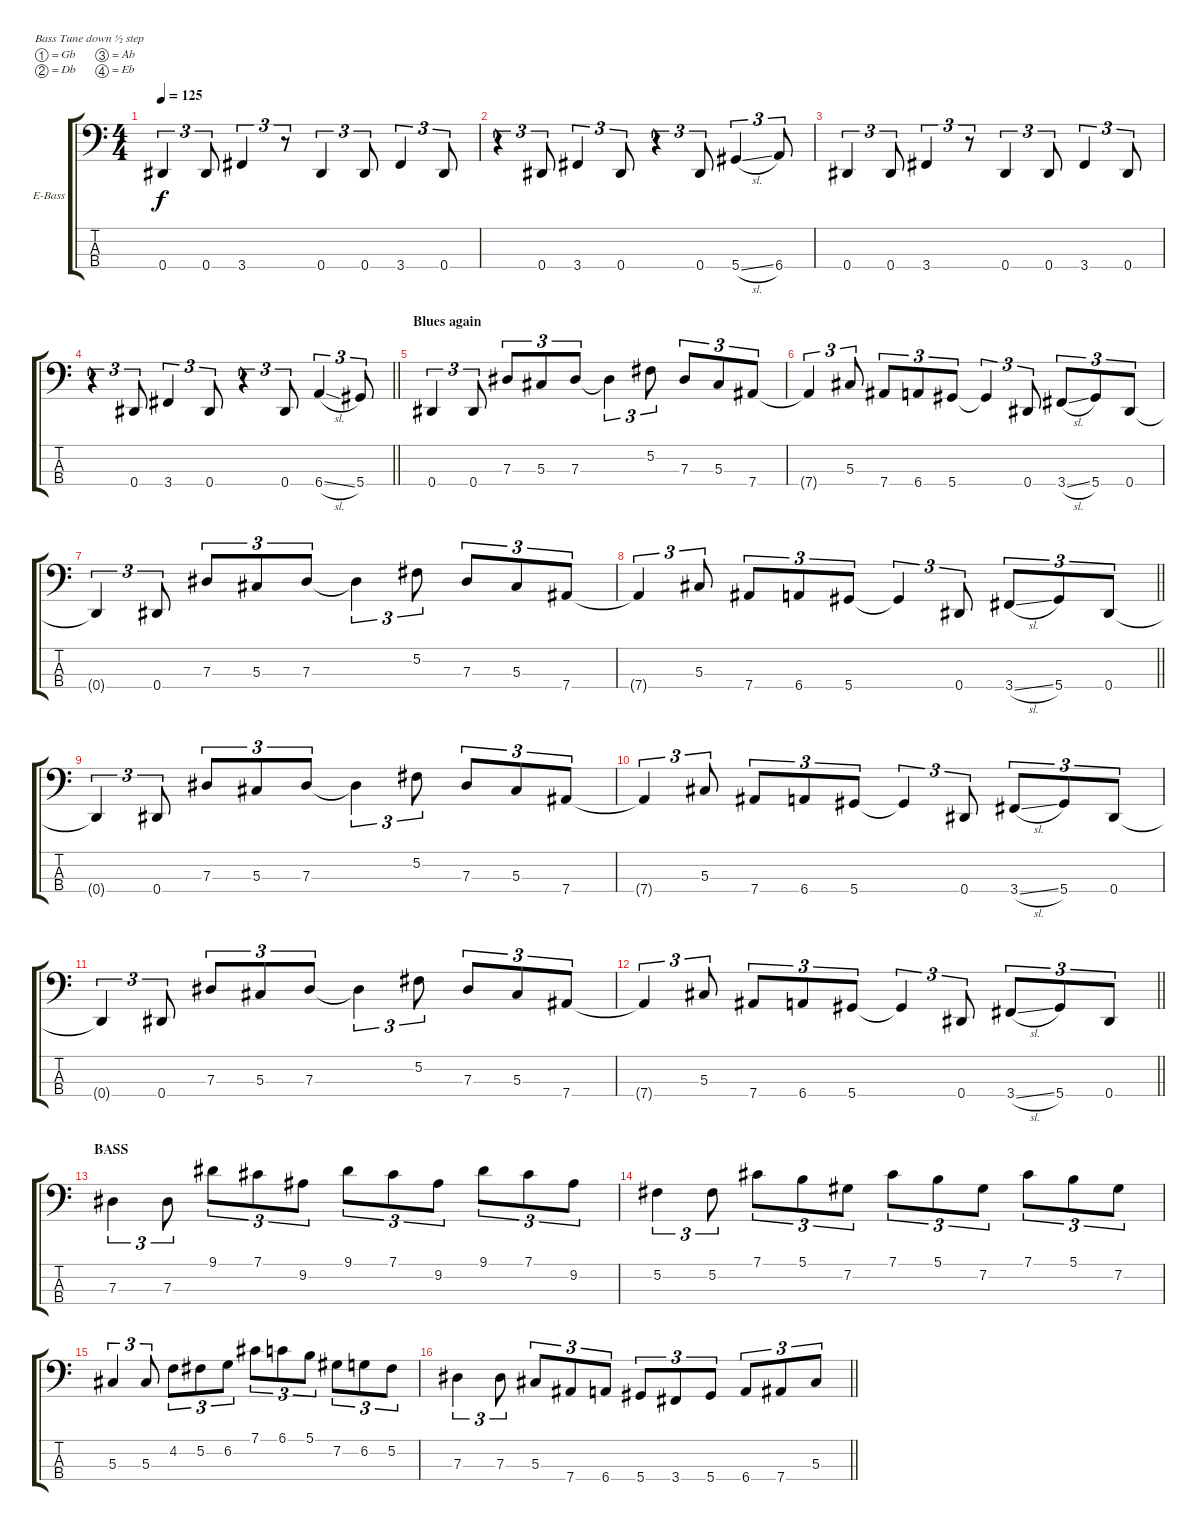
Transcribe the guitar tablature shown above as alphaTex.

\bracketExtendMode groupsimilarinstruments
\firstSystemTrackNameOrientation horizontal
\otherSystemsTrackNameOrientation horizontal
\track ("Geezer" "E-Bass") {instrument electricbassfinger}
\staff {score tabs}
\tuning (Gb2 Db2 Ab1 Eb1)
\ts (4 4)
\tempo 125
\clef f4
\ks c
0.4.4{tu (3 2) dy f} 0.4.8{tu (3 2)} 3.4.4{tu (3 2)} r.8{tu (3 2)} 0.4.4{tu (3 2)} 0.4.8{tu (3 2)} 3.4.4{tu (3 2)} 0.4.8{tu (3 2)} |
r.4{tu (3 2)} 0.4.8{tu (3 2)} 3.4.4{tu (3 2)} 0.4.8{tu (3 2)} r.4{tu (3 2)} 0.4.8{tu (3 2)} 5.4{sl}.4{tu (3 2)} 6.4.8{tu (3 2)} |
0.4.4{tu (3 2)} 0.4.8{tu (3 2)} 3.4.4{tu (3 2)} r.8{tu (3 2)} 0.4.4{tu (3 2)} 0.4.8{tu (3 2)} 3.4.4{tu (3 2)} 0.4.8{tu (3 2)} |
\barLineRight lightlight
r.4{tu (3 2)} 0.4.8{tu (3 2)} 3.4.4{tu (3 2)} 0.4.8{tu (3 2)} r.4{tu (3 2)} 0.4.8{tu (3 2)} 6.4{sl}.4{tu (3 2)} 5.4.8{tu (3 2)} |
\section ("" "Blues again")
0.4.4{tu (3 2)} 0.4.8{tu (3 2)} 7.3.8{tu (3 2)} 5.3.8{tu (3 2)} 7.3.8{tu (3 2)} 7.3{t}.4{tu (3 2)} 5.2.8{tu (3 2)} 7.3.8{tu (3 2)} 5.3.8{tu (3 2)} 7.4.8{tu (3 2)} |
7.4{t}.4{tu (3 2)} 5.3.8{tu (3 2)} 7.4.8{tu (3 2)} 6.4.8{tu (3 2)} 5.4.8{tu (3 2)} 5.4{t}.4{tu (3 2)} 0.4.8{tu (3 2)} 3.4{sl}.8{tu (3 2)} 5.4.8{tu (3 2)} 0.4.8{tu (3 2)} |
0.4{t}.4{tu (3 2)} 0.4.8{tu (3 2)} 7.3.8{tu (3 2)} 5.3.8{tu (3 2)} 7.3.8{tu (3 2)} 7.3{t}.4{tu (3 2)} 5.2.8{tu (3 2)} 7.3.8{tu (3 2)} 5.3.8{tu (3 2)} 7.4.8{tu (3 2)} |
\barLineRight lightlight
7.4{t}.4{tu (3 2)} 5.3.8{tu (3 2)} 7.4.8{tu (3 2)} 6.4.8{tu (3 2)} 5.4.8{tu (3 2)} 5.4{t}.4{tu (3 2)} 0.4.8{tu (3 2)} 3.4{sl}.8{tu (3 2)} 5.4.8{tu (3 2)} 0.4.8{tu (3 2)} |
0.4{t}.4{tu (3 2)} 0.4.8{tu (3 2)} 7.3.8{tu (3 2)} 5.3.8{tu (3 2)} 7.3.8{tu (3 2)} 7.3{t}.4{tu (3 2)} 5.2.8{tu (3 2)} 7.3.8{tu (3 2)} 5.3.8{tu (3 2)} 7.4.8{tu (3 2)} |
7.4{t}.4{tu (3 2)} 5.3.8{tu (3 2)} 7.4.8{tu (3 2)} 6.4.8{tu (3 2)} 5.4.8{tu (3 2)} 5.4{t}.4{tu (3 2)} 0.4.8{tu (3 2)} 3.4{sl}.8{tu (3 2)} 5.4.8{tu (3 2)} 0.4.8{tu (3 2)} |
0.4{t}.4{tu (3 2)} 0.4.8{tu (3 2)} 7.3.8{tu (3 2)} 5.3.8{tu (3 2)} 7.3.8{tu (3 2)} 7.3{t}.4{tu (3 2)} 5.2.8{tu (3 2)} 7.3.8{tu (3 2)} 5.3.8{tu (3 2)} 7.4.8{tu (3 2)} |
\barLineRight lightlight
7.4{t}.4{tu (3 2)} 5.3.8{tu (3 2)} 7.4.8{tu (3 2)} 6.4.8{tu (3 2)} 5.4.8{tu (3 2)} 5.4{t}.4{tu (3 2)} 0.4.8{tu (3 2)} 3.4{sl}.8{tu (3 2)} 5.4.8{tu (3 2)} 0.4.8{tu (3 2)} |
\section ("" "BASS")
7.3.4{tu (3 2)} 7.3.8{tu (3 2)} 9.1.8{tu (3 2)} 7.1.8{tu (3 2)} 9.2.8{tu (3 2)} 9.1.8{tu (3 2)} 7.1.8{tu (3 2)} 9.2.8{tu (3 2)} 9.1.8{tu (3 2)} 7.1.8{tu (3 2)} 9.2.8{tu (3 2)} |
5.2.4{tu (3 2)} 5.2.8{tu (3 2)} 7.1.8{tu (3 2)} 5.1.8{tu (3 2)} 7.2.8{tu (3 2)} 7.1.8{tu (3 2)} 5.1.8{tu (3 2)} 7.2.8{tu (3 2)} 7.1.8{tu (3 2)} 5.1.8{tu (3 2)} 7.2.8{tu (3 2)} |
5.3.4{tu (3 2)} 5.3.8{tu (3 2)} 4.2.8{tu (3 2)} 5.2.8{tu (3 2)} 6.2.8{tu (3 2)} 7.1.8{tu (3 2)} 6.1.8{tu (3 2)} 5.1.8{tu (3 2)} 7.2.8{tu (3 2)} 6.2.8{tu (3 2)} 5.2.8{tu (3 2)} |
\barLineRight lightlight
7.3.4{tu (3 2)} 7.3.8{tu (3 2)} 5.3.8{tu (3 2)} 7.4.8{tu (3 2)} 6.4.8{tu (3 2)} 5.4.8{tu (3 2)} 3.4.8{tu (3 2)} 5.4.8{tu (3 2)} 6.4.8{tu (3 2)} 7.4.8{tu (3 2)} 5.3.8{tu (3 2)}
